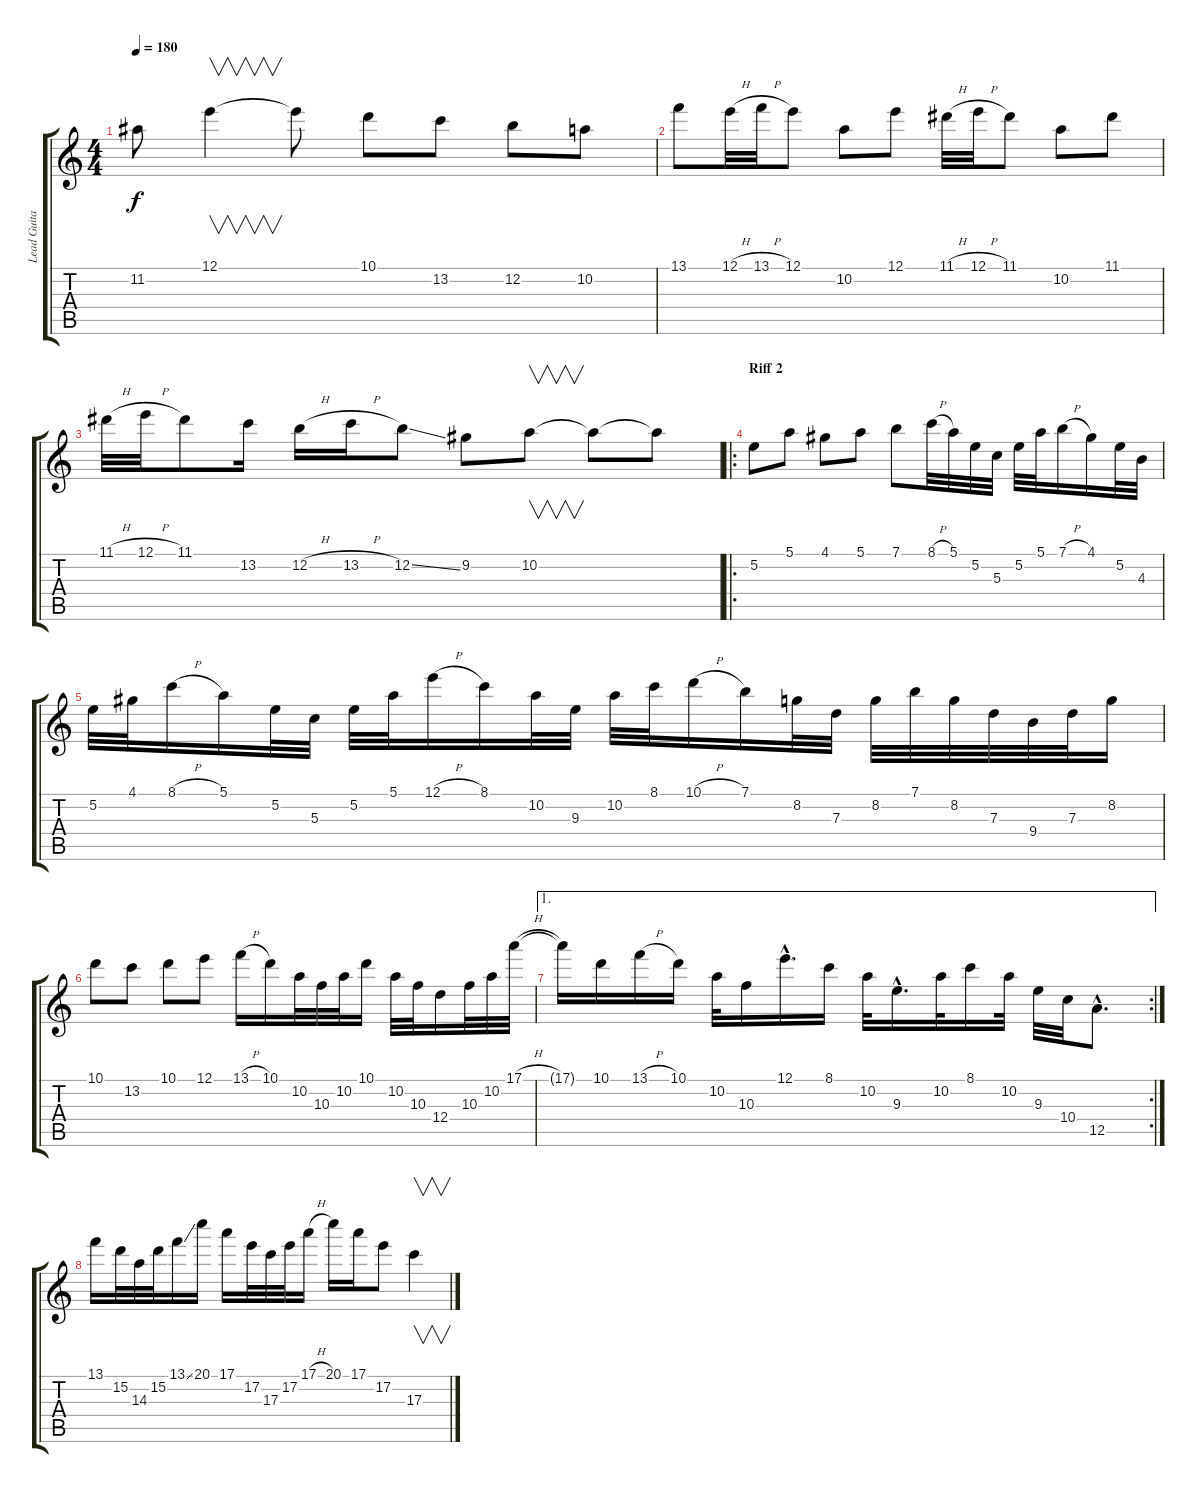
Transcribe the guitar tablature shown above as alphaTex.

\track ("Lead Guitar" "Lead Guita") {instrument overdrivenguitar}
\staff {score tabs}
\tuning (E4 B3 G3 D3 A2 E2) {hide}
\ts (4 4)
\tempo 180
\clef g2
\ks c
11.2{t}.8{dy f} 12.1.4{v} 12.1{t}.8 10.1.8 13.2.8 12.2.8 10.2.8 |
13.1.8 12.1{h}.32 13.1{h}.32 12.1.8 10.2.8 12.1.8 11.1{h}.32 12.1{h}.32 11.1.8 10.2.8 11.1.8 |
11.1{h}.32 12.1{h}.32 11.1.8 13.2.16 12.2{h}.16 13.2{h}.16 12.2{ss}.8 9.2.8 10.2.8{v} 10.2{t}.8 10.2{t}.8 |
\ro
\section ("" "Riff 2")
5.2.8 5.1.8 4.1.8 5.1.8 7.1.8 8.1{h}.32 5.1.32 5.2.32 5.3.32 5.2.32 5.1.32 7.1{h}.16 4.1.16 5.2.32 4.3.32 |
5.2.32 4.1.32 8.1{h}.16 5.1.16 5.2.32 5.3.32 5.2.32 5.1.32 12.1{h}.16 8.1.16 10.2.32 9.3.32 10.2.32 8.1.32 10.1{h}.16 7.1.16 8.2.32 7.3.32 8.2.32 7.1.32 8.2.32 7.3.32 9.4.32 7.3.32 8.2.16 |
10.1.8 13.2.8 10.1.8 12.1.8 13.1{h}.16 10.1.16 10.2.32 10.3.32 10.2.32 10.1.16 10.2.32 10.3.32 12.4.16 10.3.32 10.2.32 17.1{h}.32 |
\ae 1
\rc 2
17.1{t}.16 10.1.16 13.1{h}.16 10.1.16 10.2.32 10.3.16 12.1{hac}.16{d} 8.1.16 10.2.32 9.3{hac}.16{d} 10.2.32 8.1.16 10.2.32 9.3.32 10.4.32 12.5{hac}.8{d} |
13.1.16 15.2.32 14.3.32 15.2.32 13.1{ss}.16 20.1.16 17.1.16 17.2.32 17.3.32 17.2.32 17.1{h}.16 20.1.16 17.1.16 17.2.8 17.3.4{v}
